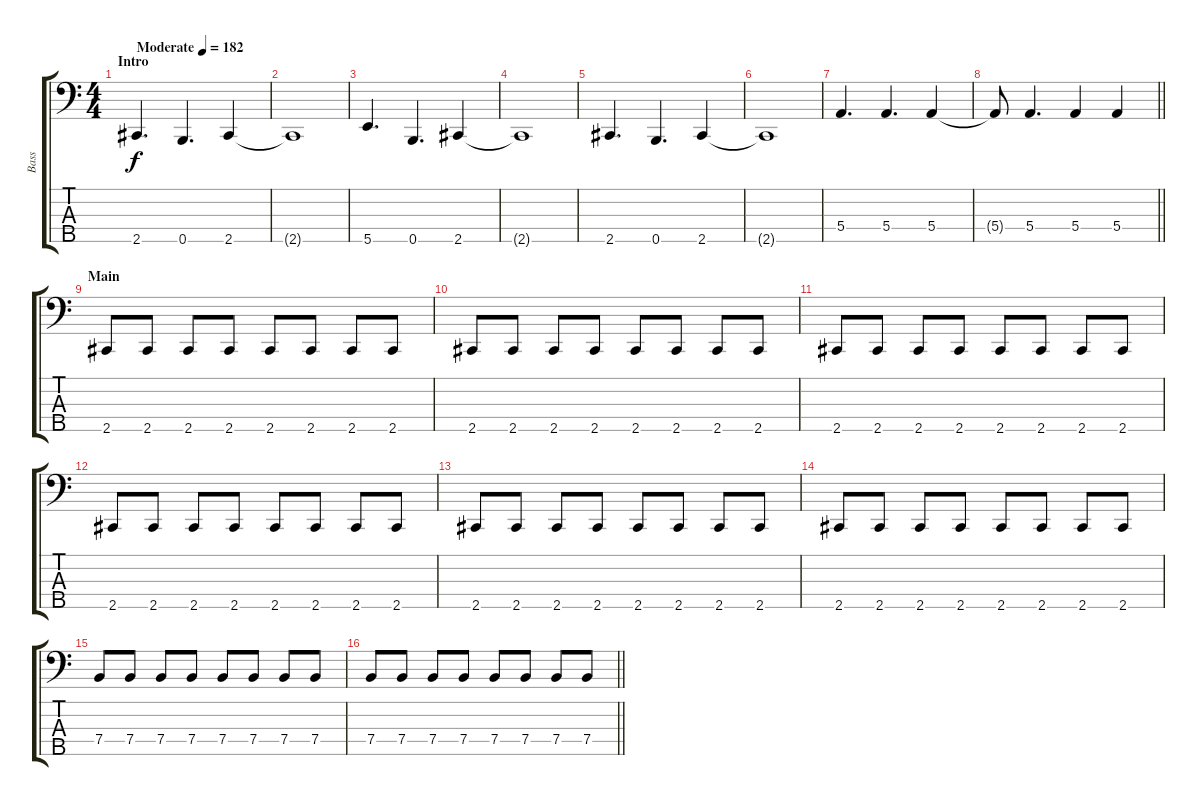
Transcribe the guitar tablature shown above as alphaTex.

\track ("Bass" "Bass") {instrument electricbassfinger}
\staff {score tabs}
\tuning (G2 D2 A1 E1 B0) {hide}
\ts (4 4)
\section ("" "Intro")
\tempo (182 "Moderate")
\clef f4
\ks c
2.5.4{d dy f instrument electricbassfinger} 0.5.4{d} 2.5.4 |
2.5{t}.1 |
5.5.4{d} 0.5.4{d} 2.5.4 |
2.5{t}.1 |
2.5.4{d} 0.5.4{d} 2.5.4 |
2.5{t}.1 |
5.4.4{d} 5.4.4{d} 5.4.4 |
\barLineRight lightlight
5.4{t}.8 5.4.4{d} 5.4.4 5.4.4 |
\section ("" "Main")
2.5.8 2.5.8 2.5.8 2.5.8 2.5.8 2.5.8 2.5.8 2.5.8 |
2.5.8 2.5.8 2.5.8 2.5.8 2.5.8 2.5.8 2.5.8 2.5.8 |
2.5.8 2.5.8 2.5.8 2.5.8 2.5.8 2.5.8 2.5.8 2.5.8 |
2.5.8 2.5.8 2.5.8 2.5.8 2.5.8 2.5.8 2.5.8 2.5.8 |
2.5.8 2.5.8 2.5.8 2.5.8 2.5.8 2.5.8 2.5.8 2.5.8 |
2.5.8 2.5.8 2.5.8 2.5.8 2.5.8 2.5.8 2.5.8 2.5.8 |
7.4.8 7.4.8 7.4.8 7.4.8 7.4.8 7.4.8 7.4.8 7.4.8 |
\barLineRight lightlight
7.4.8 7.4.8 7.4.8 7.4.8 7.4.8 7.4.8 7.4.8 7.4.8
